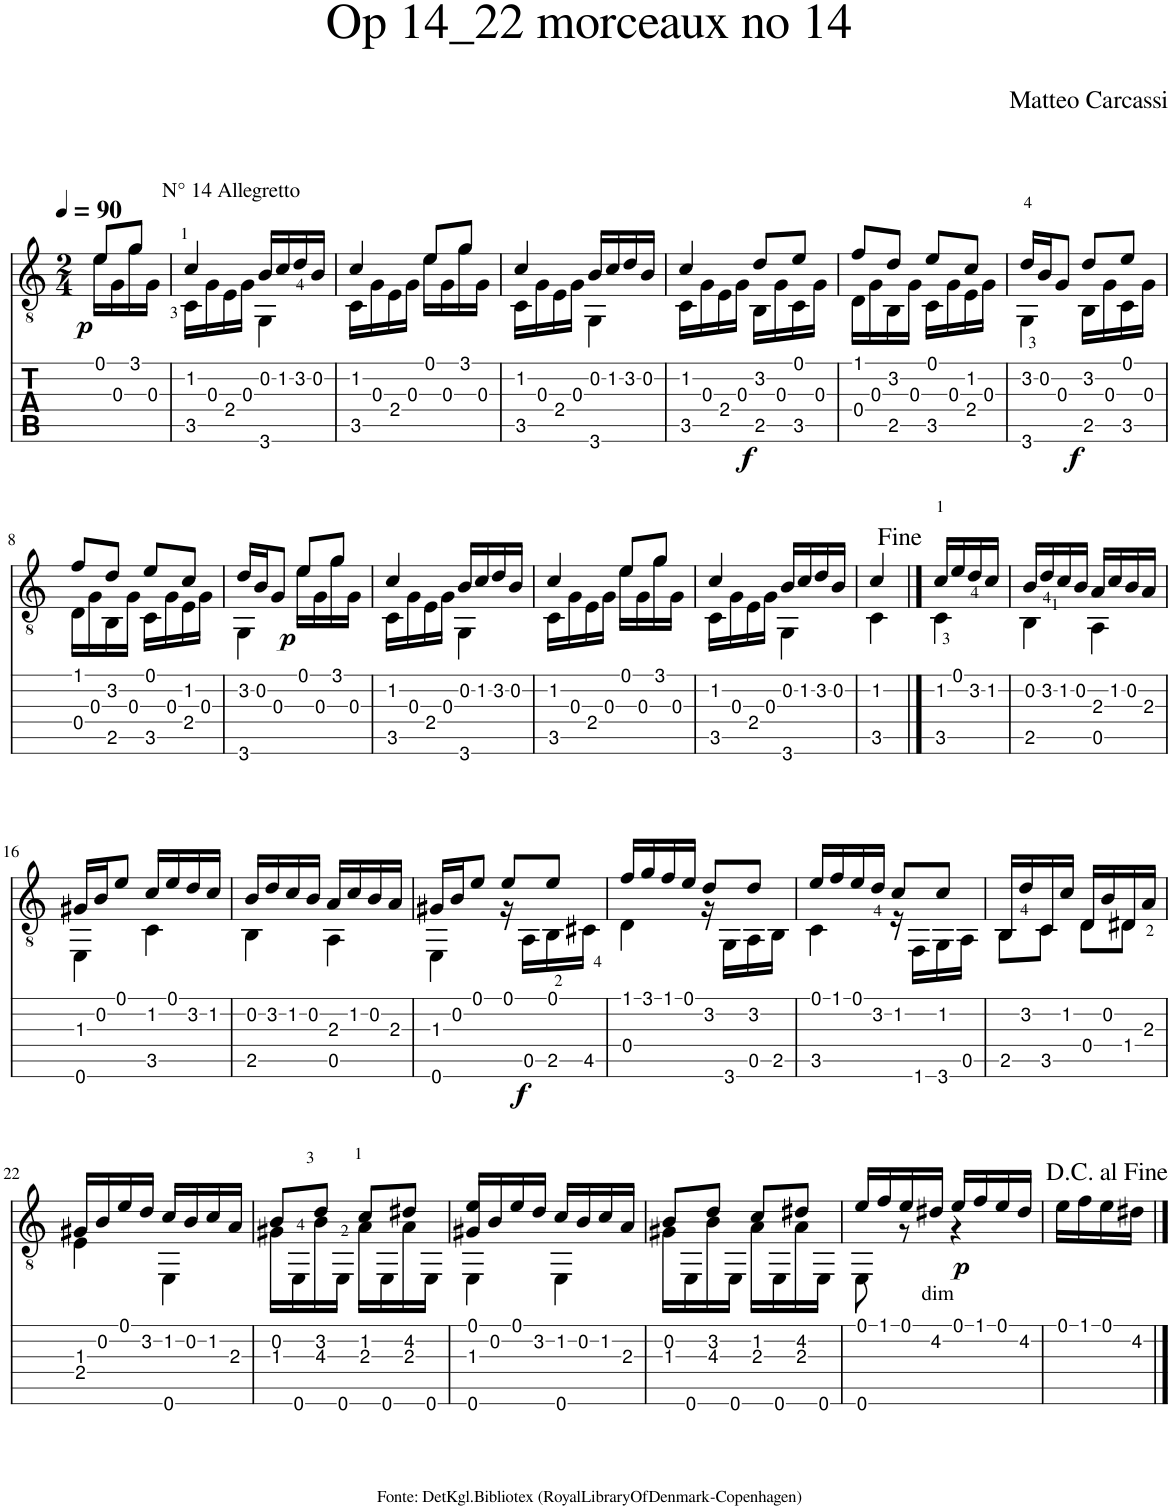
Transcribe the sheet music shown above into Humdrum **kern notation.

**kern	**kern	**dynam
*part1	*part1	*part1
*staff2	*staff1	*staff1/2
*I"Guitar	*	*
*I'Guit.	*	*
*stria6	*	*
*	*clefGv2	*
*k[]	*k[]	*
*M2/4	*M2/4	*
*MM90	*MM90	*
=1	=1	=1
*^	*^	*
!	!	!	!	!LO:DY:b
8eL	16eLL	8e/L	16e\LL	p
.	16GJ	.	16G\	.
8gJ	16gL	8g/J	16g\	.
.	16GJJ	.	16G\JJ	.
=2	=2	=2	=2	=2
!	!	!LO:TX:a:t=N° 14 Allegretto	!	!
4c	16CLL	4c/	16C\LL	.
.	16GJ	.	16G\	.
.	16EL	.	16E\	.
.	16GJJ	.	16G\JJ	.
16BLL	4GG	16B/LL	4GG\	.
16cJ	.	16c/	.	.
16dL	.	16d/	.	.
16BJJ	.	16B/JJ	.	.
=3	=3	=3	=3	=3
4c	16CLL	4c/	16C\LL	.
.	16GJ	.	16G\	.
.	16EL	.	16E\	.
.	16GJJ	.	16G\JJ	.
8eL	16eLL	8e/L	16e\LL	.
.	16GJ	.	16G\	.
8gJ	16gL	8g/J	16g\	.
.	16GJJ	.	16G\JJ	.
=4	=4	=4	=4	=4
4c	16CLL	4c/	16C\LL	.
.	16GJ	.	16G\	.
.	16EL	.	16E\	.
.	16GJJ	.	16G\JJ	.
16BLL	4GG	16B/LL	4GG\	.
16cJ	.	16c/	.	.
16dL	.	16d/	.	.
16BJJ	.	16B/JJ	.	.
=5	=5	=5	=5	=5
4c	16CLL	4c/	16C\LL	.
.	16GJ	.	16G\	.
.	16EL	.	16E\	.
.	16GJJ	.	16G\JJ	.
!	!	!	!	!LO:DY:b=2
8dL	16BBLL	8d/L	16BB\LL	f
.	16GJ	.	16G\	.
8eJ	16CL	8e/J	16C\	.
.	16GJJ	.	16G\JJ	.
=6	=6	=6	=6	=6
8fL	16DLL	8f/L	16D\LL	.
.	16GJ	.	16G\	.
8dJ	16BBL	8d/J	16BB\	.
.	16GJJ	.	16G\JJ	.
8eL	16CLL	8e/L	16C\LL	.
.	16GJ	.	16G\	.
8cJ	16EL	8c/J	16E\	.
.	16GJJ	.	16G\JJ	.
=7	=7	=7	=7	=7
16dLL	4GG	16d/LL	4GG\	.
16BJ	.	16B/J	.	.
8GJ	.	8G/J	.	.
!	!	!	!	!LO:DY:b=2
8dL	16BBLL	8d/L	16BB\LL	f
.	16GJ	.	16G\	.
8eJ	16CL	8e/J	16C\	.
.	16GJJ	.	16G\JJ	.
!!LO:LB:g=z	!!
=8	=8	=8	=8	=8
8fL	16DLL	8f/L	16D\LL	.
.	16GJ	.	16G\	.
8dJ	16BBL	8d/J	16BB\	.
.	16GJJ	.	16G\JJ	.
8eL	16CLL	8e/L	16C\LL	.
.	16GJ	.	16G\	.
8cJ	16EL	8c/J	16E\	.
.	16GJJ	.	16G\JJ	.
=9	=9	=9	=9	=9
16dLL	4GG	16d/LL	4GG\	.
16BJ	.	16B/J	.	.
8GJ	.	8G/J	.	.
!	!	!	!	!LO:DY:b
8eL	16eLL	8e/L	16e\LL	p
.	16GJ	.	16G\	.
8gJ	16gL	8g/J	16g\	.
.	16GJJ	.	16G\JJ	.
=10	=10	=10	=10	=10
4c	16CLL	4c/	16C\LL	.
.	16GJ	.	16G\	.
.	16EL	.	16E\	.
.	16GJJ	.	16G\JJ	.
16BLL	4GG	16B/LL	4GG\	.
16cJ	.	16c/	.	.
16dL	.	16d/	.	.
16BJJ	.	16B/JJ	.	.
=11	=11	=11	=11	=11
4c	16CLL	4c/	16C\LL	.
.	16GJ	.	16G\	.
.	16EL	.	16E\	.
.	16GJJ	.	16G\JJ	.
8eL	16eLL	8e/L	16e\LL	.
.	16GJ	.	16G\	.
8gJ	16gL	8g/J	16g\	.
.	16GJJ	.	16G\JJ	.
=12	=12	=12	=12	=12
4c	16CLL	4c/	16C\LL	.
.	16GJ	.	16G\	.
.	16EL	.	16E\	.
.	16GJJ	.	16G\JJ	.
16BLL	4GG	16B/LL	4GG\	.
16cJ	.	16c/	.	.
16dL	.	16d/	.	.
16BJJ	.	16B/JJ	.	.
=13	=13	=13	=13	=13
4c	4C	4c/	4C\	.
==14	==14	==14	==14	==14
16cLL	4C	16c/LL	4C\	.
16eJ	.	16e/	.	.
16dL	.	16d/	.	.
16cJJ	.	16c/JJ	.	.
=15	=15	=15	=15	=15
16BLL	4BB	16B/LL	4BB\	.
16dJ	.	16d/	.	.
16cL	.	16c/	.	.
16BJJ	.	16B/JJ	.	.
16ALL	4AA	16A/LL	4AA\	.
16cJ	.	16c/	.	.
16BL	.	16B/	.	.
16AJJ	.	16A/JJ	.	.
!!LO:LB:g=z	!!
=16	=16	=16	=16	=16
16G#LL	4EE	16G#X/LL	4EE\	.
16BJ	.	16B/J	.	.
8eJ	.	8e/J	.	.
16cLL	4C	16c/LL	4C\	.
16eJ	.	16e/	.	.
16dL	.	16d/	.	.
16cJJ	.	16c/JJ	.	.
=17	=17	=17	=17	=17
16BLL	4BB	16B/LL	4BB\	.
16dJ	.	16d/	.	.
16cL	.	16c/	.	.
16BJJ	.	16B/JJ	.	.
16ALL	4AA	16A/LL	4AA\	.
16cJ	.	16c/	.	.
16BL	.	16B/	.	.
16AJJ	.	16A/JJ	.	.
=18	=18	=18	=18	=18
16G#LL	4EE	16G#X/LL	4EE\	.
16BJ	.	16B/J	.	.
8eJ	.	8e/J	.	.
!	!	!	!	!LO:DY:b=2
8eL	16r	8e/L	16r	f
.	16AALL	.	16AA\LL	.
8eJ	16BB	8e/J	16BB\	.
.	16C#JJ	.	16C#X\JJ	.
=19	=19	=19	=19	=19
16fLL	4D	16f/LL	4D\	.
16gJ	.	16g/	.	.
16fL	.	16f/	.	.
16eJJ	.	16e/JJ	.	.
8dL	16r	8d/L	16r	.
.	16GGLL	.	16GG\LL	.
8dJ	16AA	8d/J	16AA\	.
.	16BBJJ	.	16BB\JJ	.
=20	=20	=20	=20	=20
16eLL	4C	16e/LL	4C\	.
16fJ	.	16f/	.	.
16eL	.	16e/	.	.
16dJJ	.	16d/JJ	.	.
8cL	16r	8c/L	16r	.
.	16FFLL	.	16FF\LL	.
8cJ	16GG	8c/J	16GG\	.
.	16AAJJ	.	16AA\JJ	.
=21	=21	=21	=21	=21
16BBLL	8BBL	16BB/LL	8BB\L	.
16dJ	.	16d/	.	.
16CL	8CJ	16C/	8C\J	.
16cJJ	.	16c/JJ	.	.
16DLL	8DL	16D/LL	8D\L	.
16BJ	.	16B/	.	.
16D#L	8D#J	16D#X/	8D#\J	.
16AJJ	.	16A/JJ	.	.
!!LO:LB:g=z	!!
=22	=22	=22	=22	=22
16G#LL	4E	16G#X/LL	4E\	.
16BJ	.	16B/	.	.
16eL	.	16e/	.	.
16dJJ	.	16d/JJ	.	.
16cLL	4EE	16c/LL	4EE\	.
16BJ	.	16B/	.	.
16cL	.	16c/	.	.
16AJJ	.	16A/JJ	.	.
=23	=23	=23	=23	=23
8BL	16G#LL	8B/L	16G#X\LL	.
.	16EEJ	.	16EE\	.
8dJ	16BL	8d/J	16B\	.
.	16EEJJ	.	16EE\JJ	.
8cL	16ALL	8c/L	16A\LL	.
.	16EEJ	.	16EE\	.
8d#J	16AL	8d#X/J	16A\	.
.	16EEJJ	.	16EE\JJ	.
=24	=24	=24	=24	=24
16G#\ 16e\LL	4EE	16G#X/ 16e/LL	4EE\	.
16BJ	.	16B/	.	.
16eL	.	16e/	.	.
16dJJ	.	16d/JJ	.	.
16cLL	4EE	16c/LL	4EE\	.
16BJ	.	16B/	.	.
16cL	.	16c/	.	.
16AJJ	.	16A/JJ	.	.
=25	=25	=25	=25	=25
8BL	16G#LL	8B/L	16G#X\LL	.
.	16EEJ	.	16EE\	.
8dJ	16BL	8d/J	16B\	.
.	16EEJJ	.	16EE\JJ	.
8cL	16ALL	8c/L	16A\LL	.
.	16EEJ	.	16EE\	.
8d#J	16AL	8d#X/J	16A\	.
.	16EEJJ	.	16EE\JJ	.
=26	=26	=26	=26	=26
16eLL	8EE	16e/LL	8EE\	.
16fJ	.	16f/	.	.
16eL	8r	16e/	8r	.
16d#JJ	.	16d#X/JJ	.	.
!	!	!	!	!LO:DY:b
16eLL	4r	16e/LL	4r	p
!	!	!LO:TX:b:t=dim	!	!
16fJ	.	16f/	.	.
16eL	.	16e/	.	.
16d#JJ	.	16d#/JJ	.	.
*v	*v	*	*	*
*	*v	*v	*
=27	=27	=27
16eLL	16e\LL	.
16fJ	16f\	.
16eL	16e\	.
16d#JJ	16d#X\JJ	.
==	==	==
*-	*-	*-
